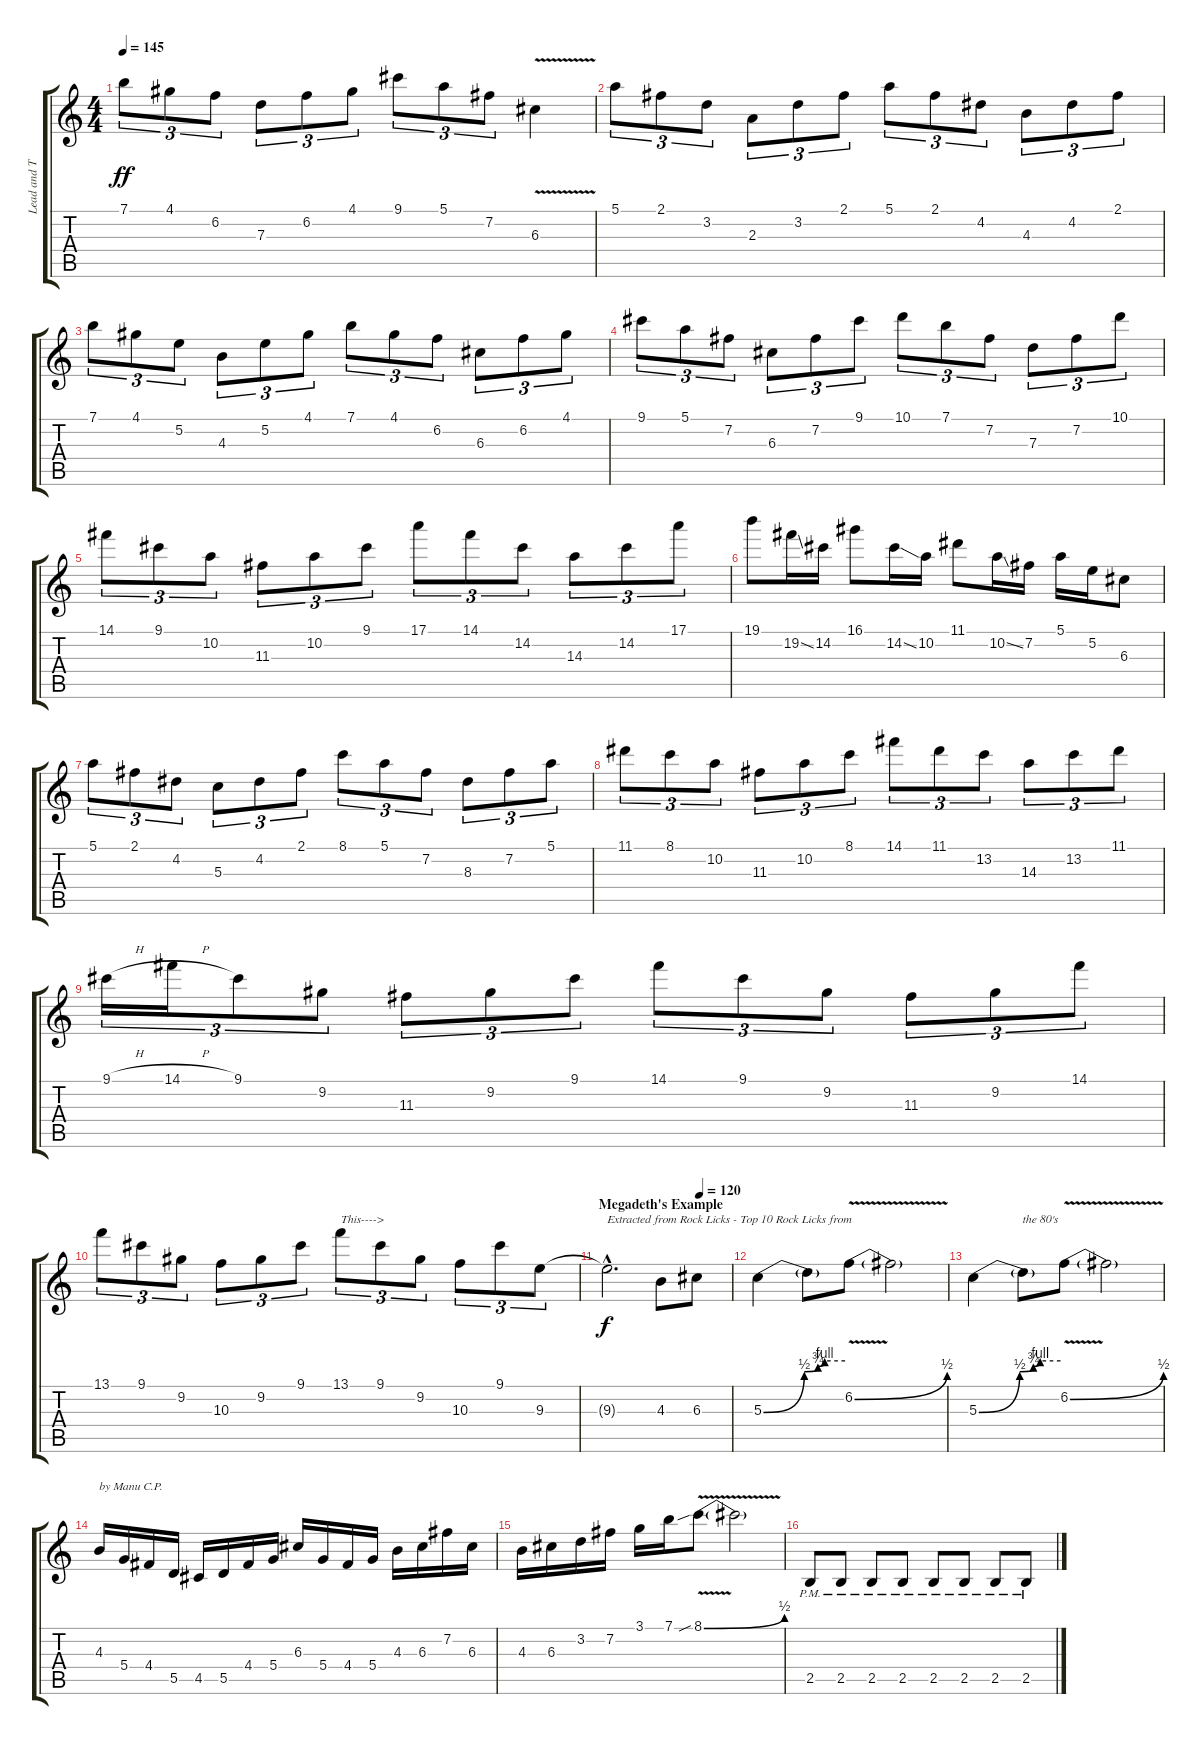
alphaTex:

\track ("Lead and Text" "Lead and T") {instrument overdrivenguitar}
\staff {score tabs}
\tuning (E4 B3 G3 D3 A2 E2) {hide}
\ts (4 4)
\tempo 145
\clef g2
\ks c
7.1.8{tu (3 2) dy ff} 4.1.8{tu (3 2)} 6.2.8{tu (3 2)} 7.3.8{tu (3 2)} 6.2.8{tu (3 2)} 4.1.8{tu (3 2)} 9.1.8{tu (3 2)} 5.1.8{tu (3 2)} 7.2.8{tu (3 2)} 6.3{v}.4 |
5.1.8{tu (3 2)} 2.1.8{tu (3 2)} 3.2.8{tu (3 2)} 2.3.8{tu (3 2)} 3.2.8{tu (3 2)} 2.1.8{tu (3 2)} 5.1.8{tu (3 2)} 2.1.8{tu (3 2)} 4.2.8{tu (3 2)} 4.3.8{tu (3 2)} 4.2.8{tu (3 2)} 2.1.8{tu (3 2)} |
7.1.8{tu (3 2)} 4.1.8{tu (3 2)} 5.2.8{tu (3 2)} 4.3.8{tu (3 2)} 5.2.8{tu (3 2)} 4.1.8{tu (3 2)} 7.1.8{tu (3 2)} 4.1.8{tu (3 2)} 6.2.8{tu (3 2)} 6.3.8{tu (3 2)} 6.2.8{tu (3 2)} 4.1.8{tu (3 2)} |
9.1.8{tu (3 2)} 5.1.8{tu (3 2)} 7.2.8{tu (3 2)} 6.3.8{tu (3 2)} 7.2.8{tu (3 2)} 9.1.8{tu (3 2)} 10.1.8{tu (3 2)} 7.1.8{tu (3 2)} 7.2.8{tu (3 2)} 7.3.8{tu (3 2)} 7.2.8{tu (3 2)} 10.1.8{tu (3 2)} |
14.1.8{tu (3 2)} 9.1.8{tu (3 2)} 10.2.8{tu (3 2)} 11.3.8{tu (3 2)} 10.2.8{tu (3 2)} 9.1.8{tu (3 2)} 17.1.8{tu (3 2)} 14.1.8{tu (3 2)} 14.2.8{tu (3 2)} 14.3.8{tu (3 2)} 14.2.8{tu (3 2)} 17.1.8{tu (3 2)} |
19.1.8 19.2{ss}.16 14.2.16 16.1.8 14.2{ss}.16 10.2.16 11.1.8 10.2{ss}.16 7.2.16 5.1.16 5.2.16 6.3.8 |
5.1.8{tu (3 2)} 2.1.8{tu (3 2)} 4.2.8{tu (3 2)} 5.3.8{tu (3 2)} 4.2.8{tu (3 2)} 2.1.8{tu (3 2)} 8.1.8{tu (3 2)} 5.1.8{tu (3 2)} 7.2.8{tu (3 2)} 8.3.8{tu (3 2)} 7.2.8{tu (3 2)} 5.1.8{tu (3 2)} |
11.1.8{tu (3 2)} 8.1.8{tu (3 2)} 10.2.8{tu (3 2)} 11.3.8{tu (3 2)} 10.2.8{tu (3 2)} 8.1.8{tu (3 2)} 14.1.8{tu (3 2)} 11.1.8{tu (3 2)} 13.2.8{tu (3 2)} 14.3.8{tu (3 2)} 13.2.8{tu (3 2)} 11.1.8{tu (3 2)} |
9.1{h}.16{tu (3 2)} 14.1{h}.16{tu (3 2)} 9.1.8{tu (3 2)} 9.2.8{tu (3 2)} 11.3.8{tu (3 2)} 9.2.8{tu (3 2)} 9.1.8{tu (3 2)} 14.1.8{tu (3 2)} 9.1.8{tu (3 2)} 9.2.8{tu (3 2)} 11.3.8{tu (3 2)} 9.2.8{tu (3 2)} 14.1.8{tu (3 2)} |
13.1.8{tu (3 2)} 9.1.8{tu (3 2)} 9.2.8{tu (3 2)} 10.3.8{tu (3 2)} 9.2.8{tu (3 2)} 9.1.8{tu (3 2)} 13.1.8{tu (3 2) txt "This---->"} 9.1.8{tu (3 2)} 9.2.8{tu (3 2)} 10.3.8{tu (3 2)} 9.1.8{tu (3 2)} 9.3.8{tu (3 2)} |
\section ("" "Megadeth's Example")
\tempo (120 0.75)
9.3{hac t}.2{d txt "Extracted from Rock Licks - Top 10 Rock Licks from" dy f} 4.3.8 6.3.8 |
5.3{be (custom 0 0 30 2 40 3 45 4 60 4)}.4 5.3{t}.8 6.2{be (bend 0 0 60 2) v}.8 6.2{t}.2 |
5.3{be (custom 0 0 30 2 40 3 45 4 60 4)}.4 5.3{t}.8{txt "the 80's"} 6.2{be (bend 0 0 60 2) v}.8 6.2{t}.2 |
4.3.16{txt "by Manu C.P."} 5.4.16 4.4.16 5.5.16 4.5.16 5.5.16{txt ""} 4.4.16 5.4.16 6.3.16 5.4.16 4.4.16 5.4.16 4.3.16 6.3.16 7.2.16 6.3.16 |
4.3.16 6.3.16 3.2.16 7.2.16 3.1.16 7.1.16 8.1{be (bend 0 0 60 2) v sib}.8 8.1{t}.2 |
2.5{pm}.8 2.5{pm}.8 2.5{pm}.8 2.5{pm}.8 2.5{pm}.8 2.5{pm}.8 2.5{pm}.8 2.5{pm}.8
